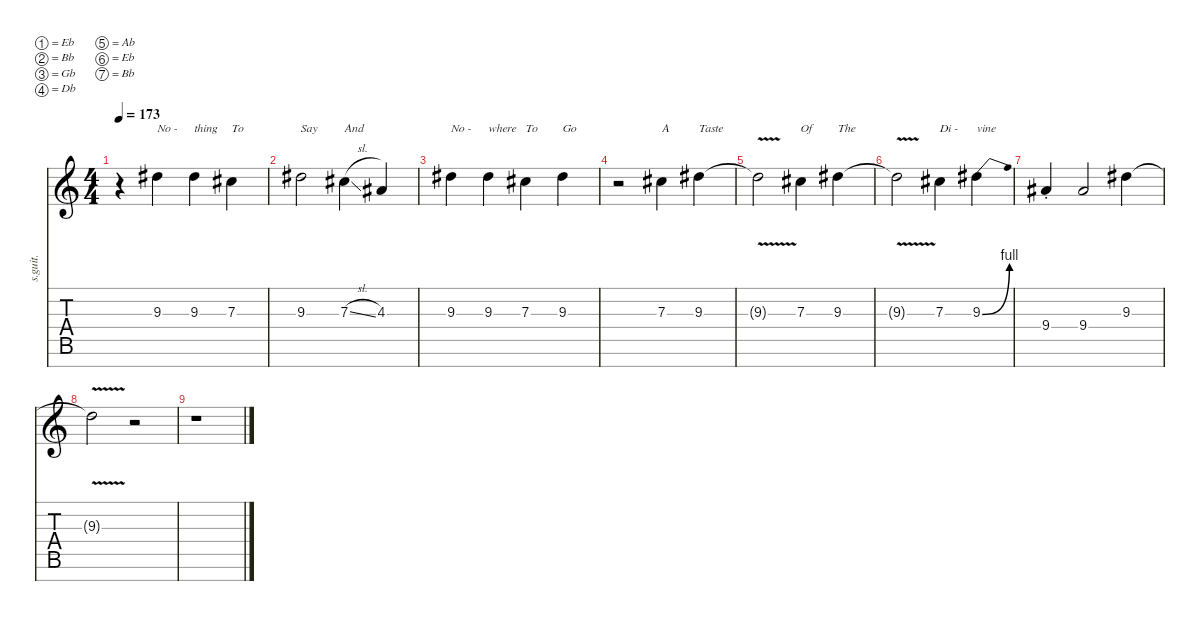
\defaultSystemsLayout 4
\hideDynamics
\bracketExtendMode nobrackets
\track ("Vessel" "s.guit.") {instrument bassoon}
\staff {score tabs}
\tuning (Eb4 Bb3 Gb3 Db3 Ab2 Eb2 Bb1)
\displaytranspose 12
\ts (4 4)
\tempo 173
\clef g2
\ks c
r.4{dy mf} 9.3{acc #}.4{txt "No - " lyrics (0 "") lyrics (1 "") lyrics (2 "") lyrics (3 "") lyrics (4 "")} 9.3{acc #}.4{txt "thing" lyrics (0 "") lyrics (1 "") lyrics (2 "") lyrics (3 "") lyrics (4 "")} 7.3{acc #}.4{txt "To" lyrics (0 "") lyrics (1 "") lyrics (2 "") lyrics (3 "") lyrics (4 "")} |
9.3{acc #}.2{txt "Say" lyrics (0 "") lyrics (1 "") lyrics (2 "") lyrics (3 "") lyrics (4 "")} 7.3{sl acc #}.4{txt "And" lyrics (0 "") lyrics (1 "") lyrics (2 "") lyrics (3 "") lyrics (4 "")} 4.3{acc #}.4{lyrics (0 "") lyrics (1 "") lyrics (2 "") lyrics (3 "") lyrics (4 "")} |
9.3{acc #}.4{txt "No - " lyrics (0 "") lyrics (1 "") lyrics (2 "") lyrics (3 "") lyrics (4 "")} 9.3{acc #}.4{txt "where" lyrics (0 "") lyrics (1 "") lyrics (2 "") lyrics (3 "") lyrics (4 "")} 7.3{acc #}.4{txt "To" lyrics (0 "") lyrics (1 "") lyrics (2 "") lyrics (3 "") lyrics (4 "")} 9.3{acc #}.4{txt "Go" lyrics (0 "") lyrics (1 "") lyrics (2 "") lyrics (3 "") lyrics (4 "")} |
r.2 7.3{acc #}.4{txt "A " lyrics (0 "") lyrics (1 "") lyrics (2 "") lyrics (3 "") lyrics (4 "")} 9.3{acc #}.4{txt "Taste" lyrics (0 "") lyrics (1 "") lyrics (2 "") lyrics (3 "") lyrics (4 "")} |
9.3{v t acc #}.2{lyrics (0 "") lyrics (1 "") lyrics (2 "") lyrics (3 "") lyrics (4 "")} 7.3{acc #}.4{txt "Of" lyrics (0 "") lyrics (1 "") lyrics (2 "") lyrics (3 "") lyrics (4 "")} 9.3{acc #}.4{txt "The" lyrics (0 "") lyrics (1 "") lyrics (2 "") lyrics (3 "") lyrics (4 "")} |
9.3{v t acc #}.2{lyrics (0 "") lyrics (1 "") lyrics (2 "") lyrics (3 "") lyrics (4 "")} 7.3{acc #}.4{txt "Di - " lyrics (0 "") lyrics (1 "") lyrics (2 "") lyrics (3 "") lyrics (4 "")} 9.3{be (bend 0 0 15 4) acc #}.4{txt "vine" lyrics (0 "") lyrics (1 "") lyrics (2 "") lyrics (3 "") lyrics (4 "")} |
9.4{st acc #}.4{lyrics (0 "") lyrics (1 "") lyrics (2 "") lyrics (3 "") lyrics (4 "")} 9.4{acc #}.2{lyrics (0 "") lyrics (1 "") lyrics (2 "") lyrics (3 "") lyrics (4 "")} 9.3{acc #}.4{lyrics (0 "") lyrics (1 "") lyrics (2 "") lyrics (3 "") lyrics (4 "")} |
9.3{v t acc #}.2{lyrics (0 "") lyrics (1 "") lyrics (2 "") lyrics (3 "") lyrics (4 "")} r.2 |
r.1
